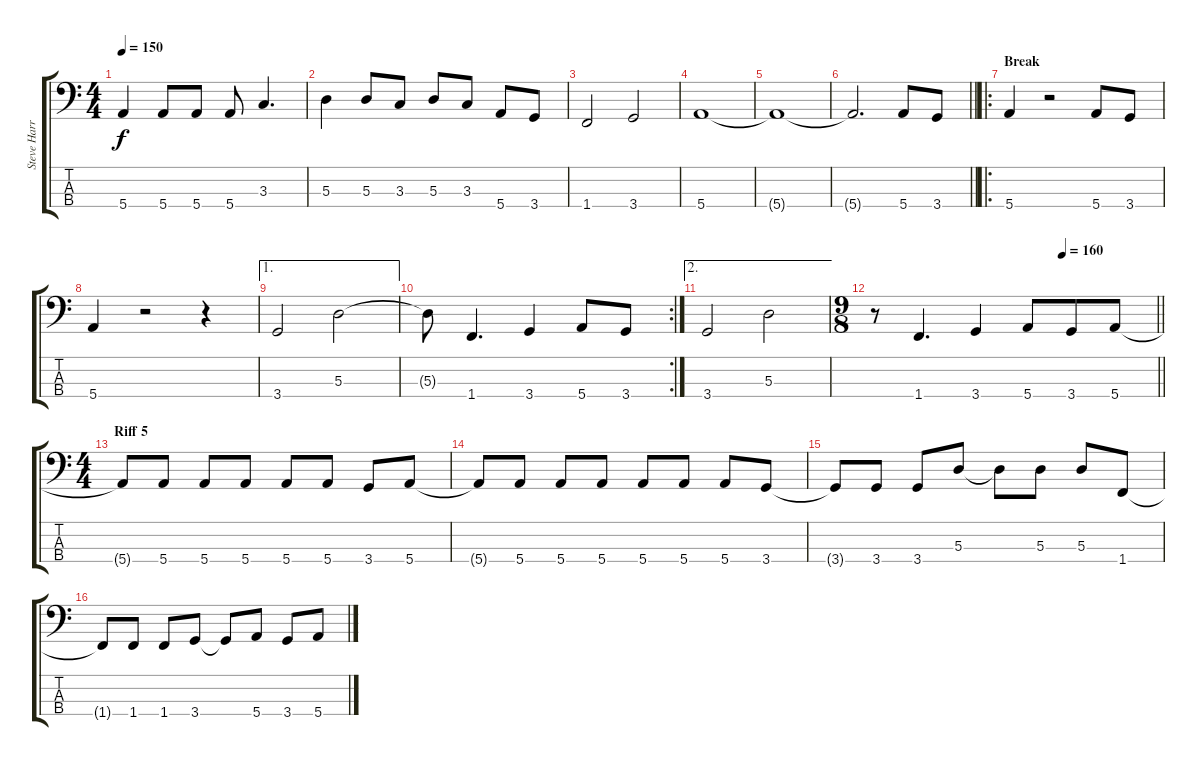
\track ("Steve Harris" "Steve Harr") {instrument electricbassfinger}
\staff {score tabs}
\tuning (G2 D2 A1 E1) {hide}
\ts (4 4)
\tempo 150
\clef f4
\ks c
5.4.4{dy f} 5.4.8 5.4.8 5.4.8 3.3.4{d} |
5.3.4 5.3.8 3.3.8 5.3.8 3.3.8 5.4.8 3.4.8 |
1.4.2 3.4.2 |
5.4.1 |
5.4{t}.1 |
\barLineRight lightlight
5.4{t}.2{d} 5.4.8 3.4.8 |
\ro
\section ("" "Break")
5.4.4 r.2 5.4.8 3.4.8 |
5.4.4 r.2 r.4 |
\ae 1
3.4.2 5.3.2 |
\rc 2
5.3{t}.8 1.4.4{d} 3.4.4 5.4.8 3.4.8 |
\ae 2
3.4.2 5.3.2 |
\ts (9 8)
\tempo (160 0.6666666666666666)
\barLineRight lightlight
r.8 1.4.4{d} 3.4.4 5.4.8 3.4.8 5.4.8 |
\ts (4 4)
\section ("" "Riff 5")
5.4{t}.8 5.4.8 5.4.8 5.4.8 5.4.8 5.4.8 3.4.8 5.4.8 |
5.4{t}.8 5.4.8 5.4.8 5.4.8 5.4.8 5.4.8 5.4.8 3.4.8 |
3.4{t}.8 3.4.8 3.4.8 5.3.8 5.3{t}.8 5.3.8 5.3.8 1.4.8 |
1.4{t}.8 1.4.8 1.4.8 3.4.8 3.4{t}.8 5.4.8 3.4.8 5.4.8
